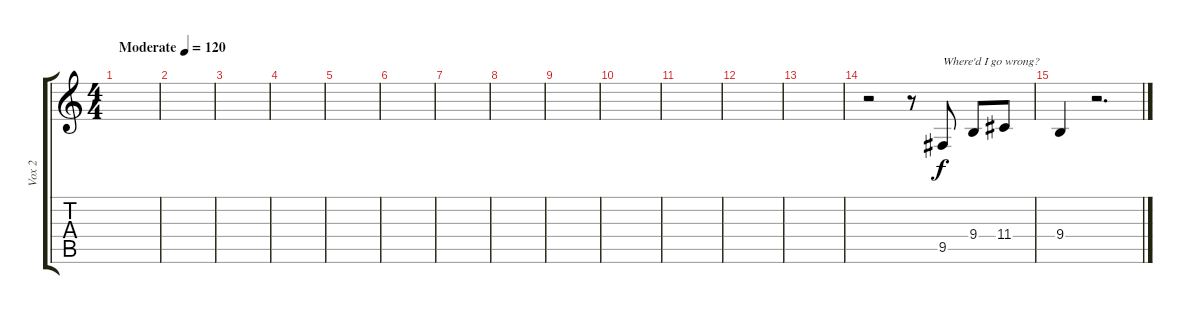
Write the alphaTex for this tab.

\track ("Vox 2" "Vox 2") {instrument oboe}
\staff {score tabs}
\tuning (E4 B3 G3 D3 A2 E2) {hide}
\ts (4 4)
\tempo (120 "Moderate")
\clef g2
\ks c
|
|
|
|
|
|
|
|
|
|
|
|
|
r.2 r.8 9.5.8{txt "Where'd I go wrong?"} 9.4.8 11.4.8 |
9.4.4 r.2{d}
